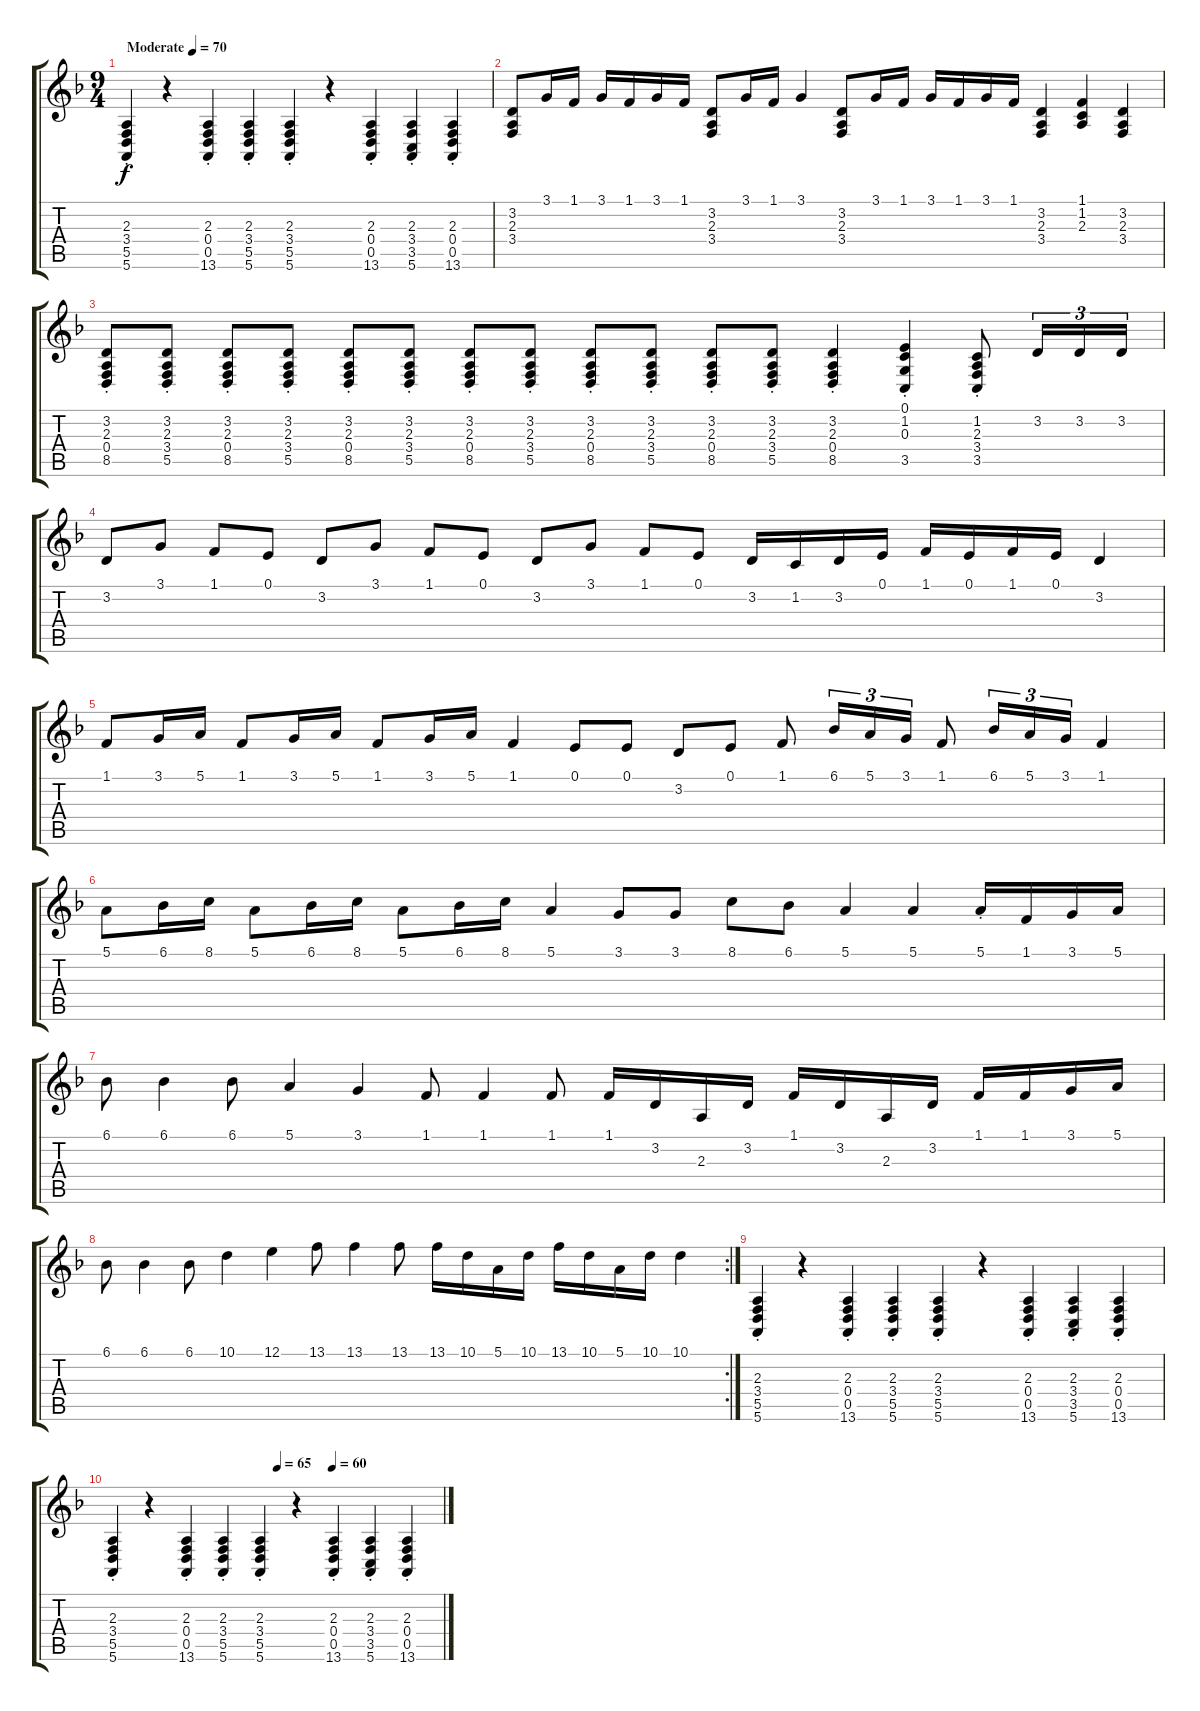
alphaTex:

\track "" {instrument drawbarorgan}
\staff {score tabs}
\tuning (E4 B3 G3 D3 A2 E2) {hide}
\ts (9 4)
\tempo (70 "Moderate")
\clef g2
\ks dminor
(2.3{st} 3.4 5.5 5.6).4{dy f instrument drawbarorgan} r.4 (2.3 0.4{st} 0.5 13.6).4 (2.3{st} 3.4 5.5 5.6).4 (2.3{st} 3.4 5.5 5.6).4 r.4 (2.3 0.4{st} 0.5 13.6).4 (2.3{st} 3.4 3.5 5.6).4 (2.3 0.4{st} 0.5 13.6).4 |
(3.2 2.3 3.4).8 3.1.16 1.1.16 3.1.16 1.1.16 3.1.16 1.1.16 (3.2 2.3 3.4).8 3.1.16 1.1.16 3.1.4 (3.2 2.3 3.4).8 3.1.16 1.1.16 3.1.16 1.1.16 3.1.16 1.1.16 (3.2 2.3 3.4).4 (1.1 1.2 2.3).4 (3.2 2.3 3.4).4 |
(3.2{st} 2.3 0.4 8.5).8 (3.2{st} 2.3 3.4 5.5).8 (3.2{st} 2.3 0.4 8.5).8 (3.2{st} 2.3 3.4 5.5).8 (3.2{st} 2.3 0.4 8.5).8 (3.2{st} 2.3 3.4 5.5).8 (3.2{st} 2.3 0.4 8.5).8 (3.2{st} 2.3 3.4 5.5).8 (3.2{st} 2.3 0.4 8.5).8 (3.2{st} 2.3 3.4 5.5).8 (3.2{st} 2.3 0.4 8.5).8 (3.2{st} 2.3 3.4 5.5).8 (3.2{st} 2.3 0.4 8.5).4 (0.1 1.2{st} 0.3 3.5).4 (1.2{st} 2.3 3.4 3.5).8 3.2.16{tu (3 2)} 3.2.16{tu (3 2)} 3.2.16{tu (3 2)} |
3.2.8 3.1.8 1.1.8 0.1.8 3.2.8 3.1.8 1.1.8 0.1.8 3.2.8 3.1.8 1.1.8 0.1.8 3.2.16 1.2.16 3.2.16 0.1.16 1.1.16 0.1.16 1.1.16 0.1.16 3.2.4 |
1.1.8 3.1.16 5.1.16 1.1.8 3.1.16 5.1.16 1.1.8 3.1.16 5.1.16 1.1.4 0.1.8 0.1.8 3.2.8 0.1.8 1.1.8 6.1.16{tu (3 2)} 5.1.16{tu (3 2)} 3.1.16{tu (3 2)} 1.1.8 6.1.16{tu (3 2)} 5.1.16{tu (3 2)} 3.1.16{tu (3 2)} 1.1.4 |
5.1.8 6.1.16 8.1.16 5.1.8 6.1.16 8.1.16 5.1.8 6.1.16 8.1.16 5.1.4 3.1.8 3.1.8 8.1.8 6.1.8 5.1.4 5.1.4 5.1{st}.16 1.1.16 3.1.16 5.1.16 |
6.1.8 6.1.4 6.1.8 5.1.4 3.1.4 1.1.8 1.1.4 1.1.8 1.1.16 3.2.16 2.3.16 3.2.16 1.1.16 3.2.16 2.3.16 3.2.16 1.1.16 1.1.16 3.1.16 5.1.16 |
\rc 2
6.1.8 6.1.4 6.1.8 10.1.4 12.1.4 13.1.8 13.1.4 13.1.8 13.1.16 10.1.16 5.1.16 10.1.16 13.1.16 10.1.16 5.1.16 10.1.16 10.1.4 |
(2.3{st} 3.4 5.5 5.6).4 r.4 (2.3 0.4{st} 0.5 13.6).4 (2.3{st} 3.4 5.5 5.6).4 (2.3{st} 3.4 5.5 5.6).4 r.4 (2.3 0.4{st} 0.5 13.6).4 (2.3{st} 3.4 3.5 5.6).4 (2.3 0.4{st} 0.5 13.6).4 |
\tempo (65 0.5)
\tempo (60 0.6666666666666666)
(2.3{st} 3.4 5.5 5.6).4 r.4 (2.3 0.4{st} 0.5 13.6).4 (2.3{st} 3.4 5.5 5.6).4 (2.3{st} 3.4 5.5 5.6).4 r.4 (2.3 0.4{st} 0.5 13.6).4 (2.3{st} 3.4 3.5 5.6).4 (2.3 0.4{st} 0.5 13.6).4
